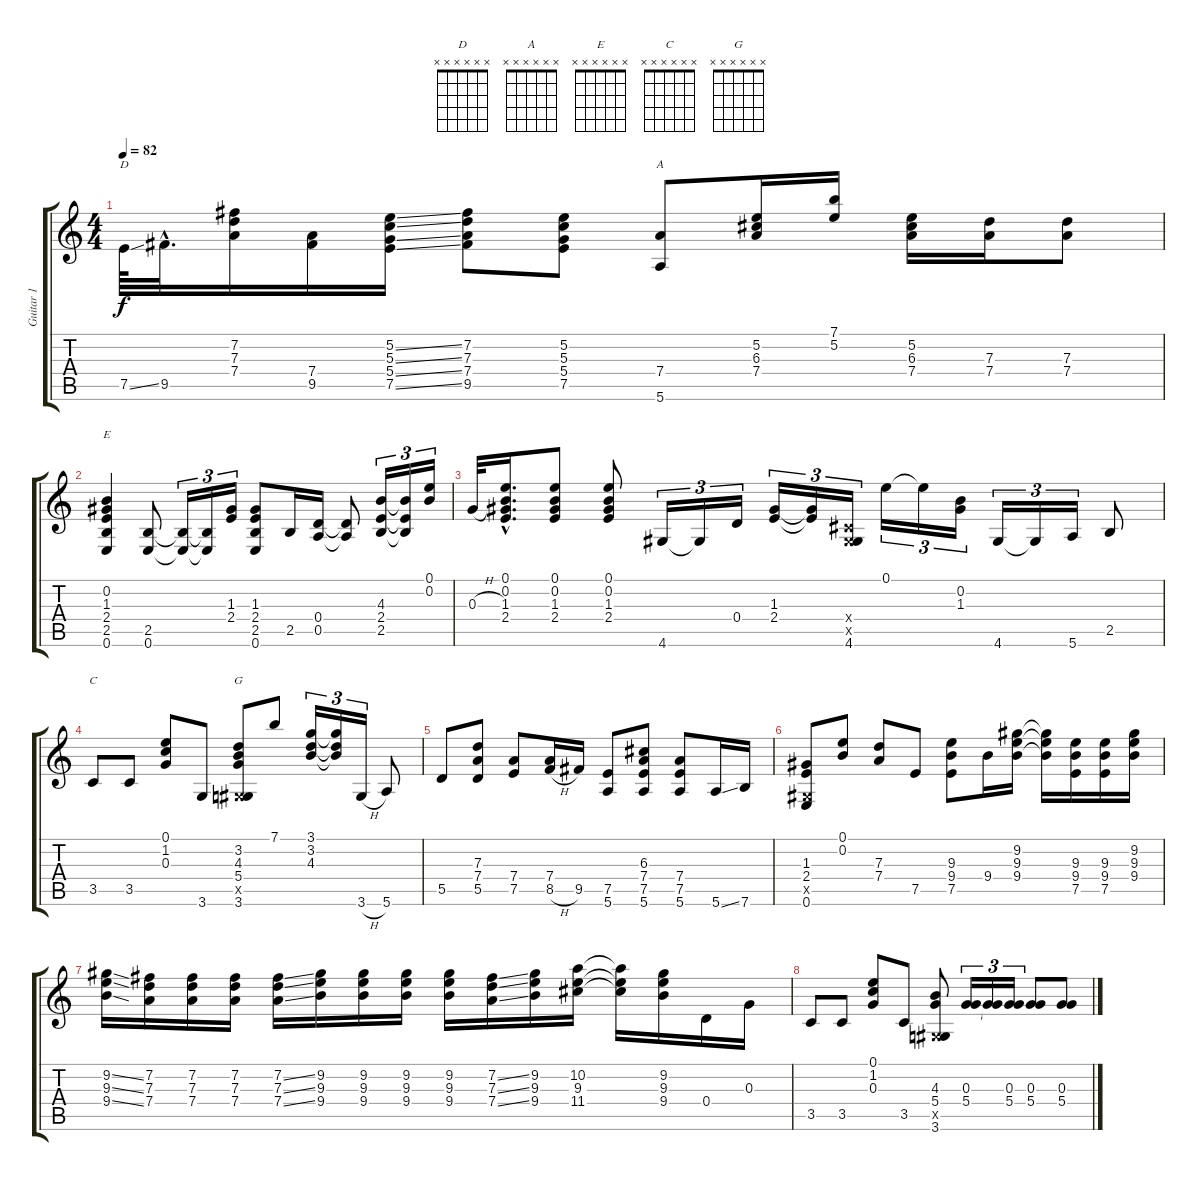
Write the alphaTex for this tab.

\track ("Guitar 1" "Guitar 1") {instrument electricguitarclean}
\staff {score tabs}
\tuning (E4 B3 G3 D3 A2 E2) {hide}
\chord ("D" x x x x x x) {firstfret 0}
\chord ("A" x x x x x x) {firstfret 0}
\chord ("E" x x x x x x) {firstfret 0}
\chord ("C" x x x x x x) {firstfret 0}
\chord ("G" x x x x x x) {firstfret 0}
\ts (4 4)
\tempo 82
\clef g2
\ks c
7.5{ss}.64{ch "D" dy f} 9.5{hac}.32{d} (7.2 7.3 7.4).16 (7.4 9.5).16 (5.2{ss} 5.3{ss} 5.4{ss} 7.5{ss}).16 (7.2 7.3 7.4 9.5).8 (5.2 5.3 5.4 7.5).8 (7.4 5.6).8{ch "A"} (5.2 6.3 7.4).16 (7.1 5.2).16 (5.2 6.3 7.4).16 (7.3 7.4).16 (7.3 7.4).8 |
(0.2 1.3 2.4 2.5 0.6).4{ch "E"} (2.5 0.6).8 (2.5{t} 0.6{t}).16{tu (3 2)} (2.5{t} 0.6{t}).16{tu (3 2)} (1.3 2.4).16{tu (3 2)} (1.3 2.4 2.5 0.6).8 2.5.16 (0.4 0.5).16 (0.4{t} 0.5{t}).8 (4.3 2.4 2.5).16{tu (3 2)} (4.3{t} 2.4{t} 2.5{t}).16{tu (3 2)} (0.1 0.2).16{tu (3 2)} |
0.3{h}.32 (0.1{hac} 0.2{hac} 1.3{hac} 2.4{hac}).16{d} (0.1 0.2 1.3 2.4).8 (0.1 0.2 1.3 2.4).8 4.6.16{tu (3 2)} 4.6{t}.16{tu (3 2)} 0.4.16{tu (3 2)} (1.3 2.4).16{tu (3 2)} (1.3{t} 2.4{t}).16{tu (3 2)} (-1.4{x} -1.5{x} 4.6).16{tu (3 2)} 0.1.16{tu (3 2)} 0.1{t}.16{tu (3 2)} (0.2 1.3).16{tu (3 2)} 4.6.16{tu (3 2)} 4.6{t}.16{tu (3 2)} 5.6.16{tu (3 2)} 2.5.8 |
3.5.8{ch "C"} 3.5.8 (0.1 1.2 0.3).8 3.6.8 (3.2 4.3 5.4 -1.5{x} 3.6).8{ch "G"} 7.1.8 (3.1 3.2 4.3).16{tu (3 2)} (3.1{t} 3.2{t} 4.3{t}).16{tu (3 2)} 3.6{h}.16{tu (3 2)} 5.6.8 |
5.5.8 (7.3 7.4 5.5).8 (7.4 7.5).8 (7.4 8.5{h}).16 9.5.16 (7.5 5.6).8 (6.3 7.4 7.5 5.6).8 (7.4 7.5 5.6).8 5.6{ss}.16 7.6.16 |
(1.3 2.4 -1.5{x} 0.6).8 (0.1 0.2).8 (7.3 7.4).8 7.5.8 (9.3 9.4 7.5).8 9.4.16 (9.2 9.3 9.4).16 (9.2{t} 9.3{t} 9.4{t}).16 (9.3 9.4 7.5).16 (9.3 9.4 7.5).16 (9.2 9.3 9.4).16 |
(9.2{ss} 9.3{ss} 9.4{ss}).16 (7.2 7.3 7.4).16 (7.2 7.3 7.4).16 (7.2 7.3 7.4).16 (7.2{ss} 7.3{ss} 7.4{ss}).16 (9.2 9.3 9.4).16 (9.2 9.3 9.4).16 (9.2 9.3 9.4).16 (9.2 9.3 9.4).16 (7.2{ss} 7.3{ss} 7.4{ss}).16 (9.2 9.3 9.4).16 (10.2 9.3 11.4).16 (10.2{t} 9.3{t} 11.4{t}).16 (9.2 9.3 9.4).16 0.4.16 0.3.16 |
3.5.8 3.5.8 (0.1 1.2 0.3).8 3.5.8 (4.3 5.4 -1.5{x} 3.6).8 (0.3 5.4).16{tu (3 2)} (0.3{t} 5.4{t}).16{tu (3 2)} (0.3 5.4).16{tu (3 2)} (0.3 5.4).8 (0.3 5.4).8
